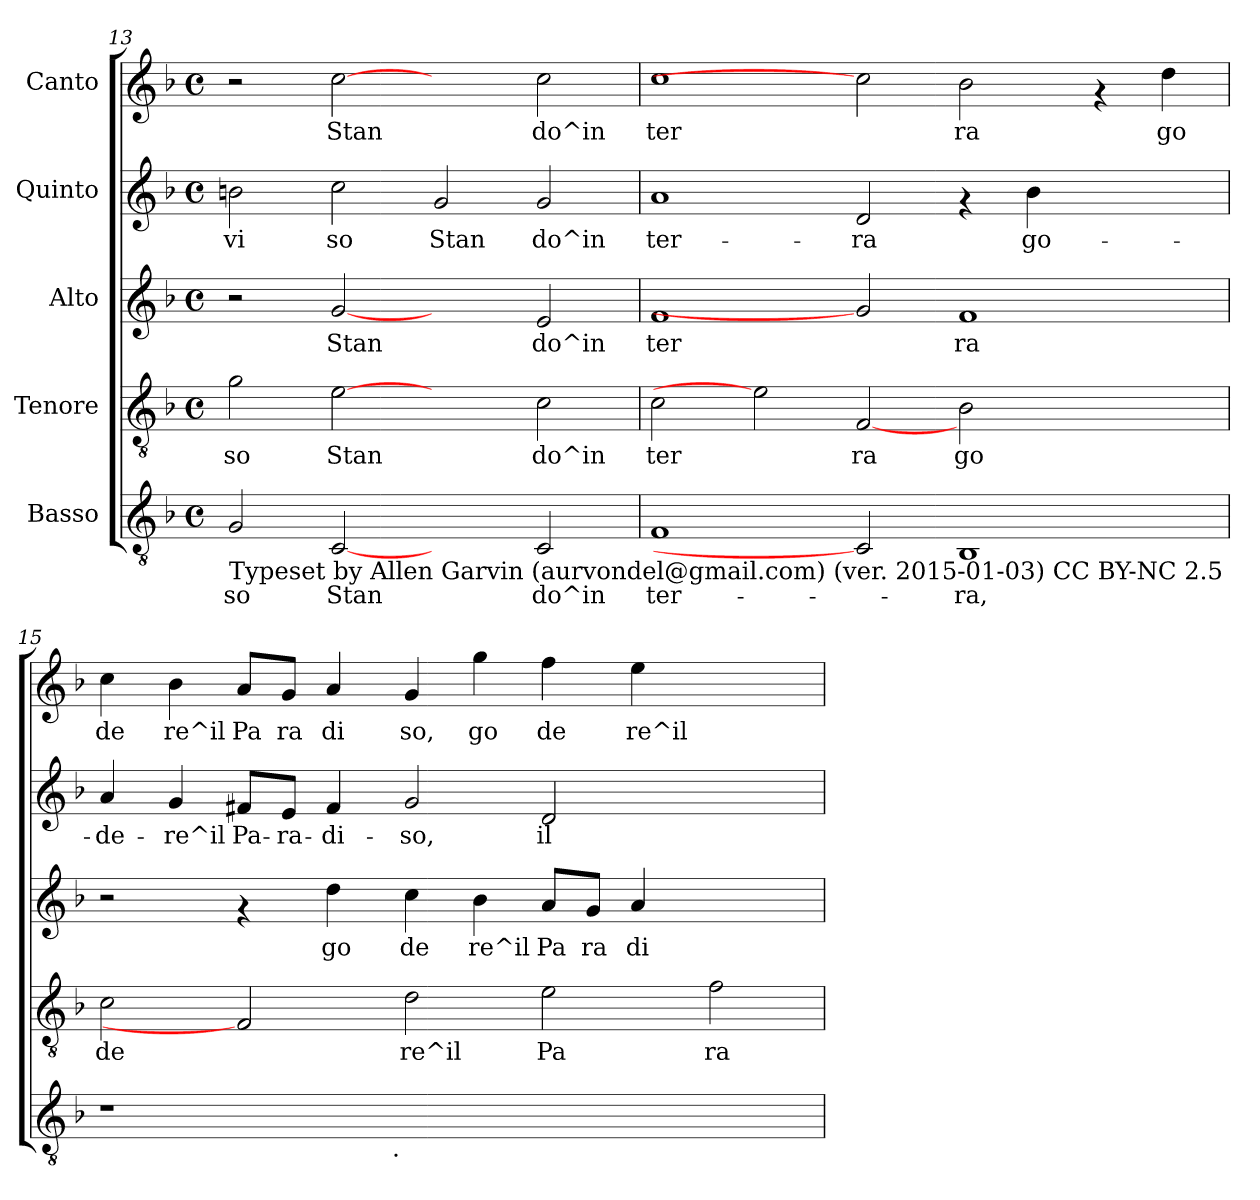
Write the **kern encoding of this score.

**kern	**text	**kern	**text	**kern	**text	**kern	**text	**kern	**text
*part5	*part5	*part4	*part4	*part3	*part3	*part2	*part2	*part1	*part1
*staff5	*staff5	*staff4	*staff4	*staff3	*staff3	*staff2	*staff2	*staff1	*staff1
*I"Basso	*	*I"Tenore	*	*I"Alto	*	*I"Quinto	*	*I"Canto	*
*clefGv2	*	*clefGv2	*	*clefG2	*	*clefG2	*	*clefG2	*
*k[b-]	*	*k[b-]	*	*k[b-]	*	*k[b-]	*	*k[b-]	*
*F:	*	*F:	*	*F:	*	*F:	*	*F:	*
*M4/4	*	*M4/4	*	*M4/4	*	*M4/4	*	*M4/4	*
*met(c)	*	*met(c)	*	*met(c)	*	*met(c)	*	*met(c)	*
=13	=13	=13	=13	=13	=13	=13	=13	=13	=13
!LO:TX:b:t=Typeset by Allen Garvin (aurvondel@gmail.com) (ver. 2015-01-03) CC BY-NC 2.5	!	!	!	!	!	!	!	!	!
!	!LO:LY:b:cj	!	!LO:LY:b:cj	!	!	!	!LO:LY:b:cj	!	!
2G/	so	2g\	so	2r	.	2bn\	vi	2r	.
!	!LO:LY:b:cj	!	!LO:LY:b:cj	!	!LO:LY:b:cj	!	!LO:LY:b:cj	!	!LO:LY:b:cj
[2C	Stan	[2e	Stan	[2g	Stan	2cc\	so	[2cc	Stan
!	!	!	!	!	!	!	!LO:LY:b:cj	!	!
2ryy	.	2ryy	.	2ryy	.	2g/	Stan	2ryy	.
!	!LO:LY:b:cj	!	!LO:LY:b:cj	!	!LO:LY:b:cj	!	!LO:LY:b:cj	!	!LO:LY:b:cj
2C/	do^in	2c\	do^in	2e/	do^in	2g/	do^in	2cc\	do^in
!!LO:PB:g=z
=14	=14	=14	=14	=14	=14	=14	=14	=14	=14
!	!LO:LY:b:cj	!	!LO:LY:b:cj	!	!LO:LY:b:cj	!	!LO:LY:b:cj	!	!LO:LY:b:cj
1F	ter-	2c\	ter	1f	ter	1a	ter-	1cc	ter
.	.	2e]	.	.	.	.	.	.	.
!	!	!	!LO:LY:b:cj	!	!	!	!LO:LY:b:cj	!	!
2C]	.	[2F	ra	2g]	.	2d/	-ra	2cc]	.
!	!LO:LY:b:cj	!	!LO:LY:b:cj	!	!LO:LY:b:cj	!	!	!	!LO:LY:b:cj
1BB-	-ra,	2B-\	go	1f	ra	4rf	.	2b-\	ra
!	!	!	!	!	!	!	!LO:LY:b:cj	!	!
.	.	.	.	.	.	4b-\	go-	.	.
.	.	2ryy	.	.	.	2ryy	.	4rf	.
!	!	!	!	!	!	!	!	!	!LO:LY:b:cj
.	.	.	.	.	.	.	.	4dd\	go
=15	=15	=15	=15	=15	=15	=15	=15	=15	=15
!	!	!	!LO:LY:b:cj	!	!	!	!LO:LY:b:cj	!	!LO:LY:b:cj
*^	*	*	*	*	*	*	*	*	*
1r	2ryy	.	2c\	de	2r	.	4a/	-de-	4cc\	de
!	!	!	!	!	!	!	!	!LO:LY:b:cj	!	!LO:LY:b:cj
.	.	.	.	.	.	.	4g/	-re^il	4b-\	re^il
!	!	!	!	!	!	!	!	!LO:LY:b:cj	!	!LO:LY:b:cj
.	4ryy	.	2F]	.	4rf	.	8f#X/L	Pa-	8a/L	Pa
!	!	!	!	!	!	!	!	!LO:LY:b:cj	!	!LO:LY:b:cj
.	.	.	.	.	.	.	8e/J	-ra-	8g/J	ra
!	!	!	!	!	!	!LO:LY:b:cj	!	!LO:LY:b:cj	!	!LO:LY:b:cj
.	8...ryy	.	.	.	4dd\	go	4f#/	-di-	4a/	di
!	!LO:TX:b:t=.	!	!	!	!	!	!	!	!	!
.	1ryy	.	.	.	.	.	.	.	.	.
!	!	!	!	!LO:LY:b:cj	!	!LO:LY:b:cj	!	!LO:LY:b:cj	!	!LO:LY:b:cj
1.ryy	.	.	2d\	re^il	4cc\	de	2g/	-so,	4g/	so,
!	!	!	!	!	!	!LO:LY:b:cj	!	!	!	!LO:LY:b:cj
.	.	.	.	.	4b-\	re^il	.	.	4gg\	go
!	!	!	!	!LO:LY:b:cj	!	!LO:LY:b:cj	!	!LO:LY:b:cj	!	!LO:LY:b:cj
.	.	.	2e\	Pa	8a/L	Pa	2d/	il	4ff\	de
!	!	!	!	!	!	!LO:LY:b:cj	!	!	!	!
.	.	.	.	.	8g/J	ra	.	.	.	.
!	!	!	!	!	!	!LO:LY:b:cj	!	!	!	!LO:LY:b:cj
.	.	.	.	.	4a/	di	.	.	4ee\	re^il
.	2ryy	.	.	.	.	.	.	.	.	.
!	!	!	!	!LO:LY:b:cj	!	!	!	!	!	!
.	.	.	2f\	ra	2ryy	.	2ryy	.	2ryy	.
.	64ryy	.	.	.	.	.	.	.	.	.
*v	*v	*	*	*	*	*	*	*	*	*
=	=	=	=	=	=	=	=	=	=
*-	*-	*-	*-	*-	*-	*-	*-	*-	*-
